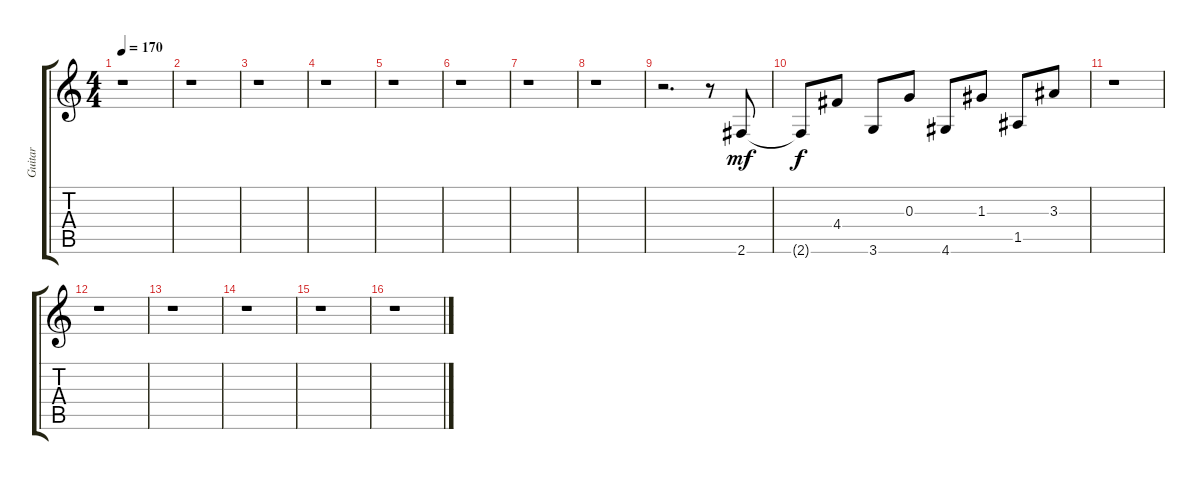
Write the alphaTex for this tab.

\track ("Guitar" "Guitar") {instrument acousticguitarsteel}
\staff {score tabs}
\tuning (E4 B3 G3 D3 A2 E2) {hide}
\ts (4 4)
\tempo 170
\clef g2
\ks c
r.1{dy f} |
r.1 |
r.1 |
r.1 |
r.1 |
r.1 |
r.1 |
r.1 |
r.2{d} r.8 2.6.8{dy mf} |
2.6{t}.8{dy f} 4.4.8 3.6.8 0.3.8 4.6.8 1.3.8 1.5.8 3.3.8 |
r.1 |
r.1 |
r.1 |
r.1 |
r.1 |
r.1
